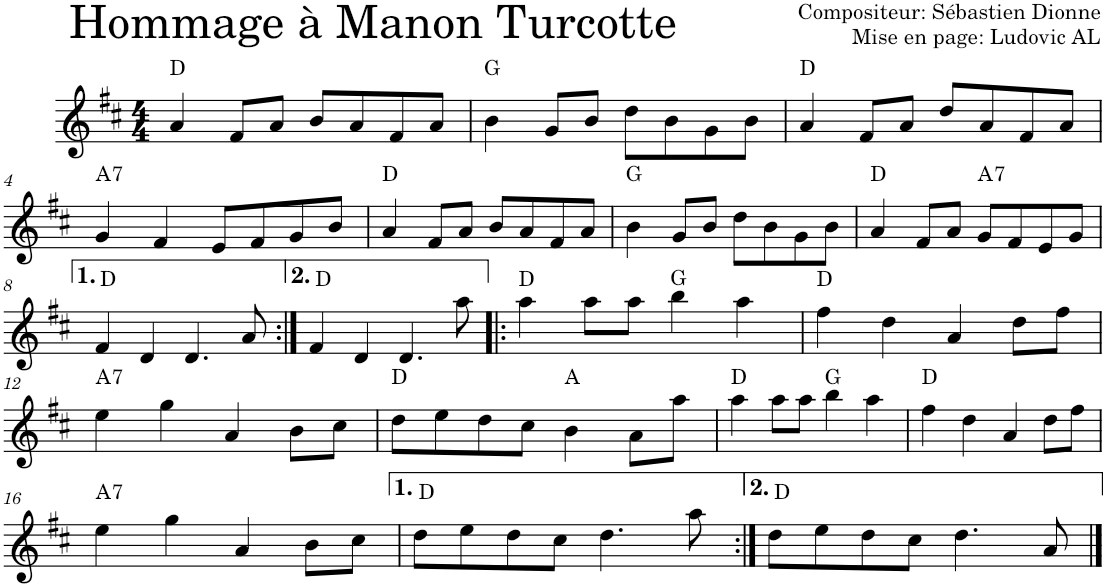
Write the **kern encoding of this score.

**kern	**harte
*part1	*part1
*staff1	*
*I"Violon	*
*I'Vln.	*
*clefG2	*
*k[f#c#]	*
*M4/4	*
=1	=1
4a/	D:maj
8f#/L	.
8a/J	.
8b/L	.
8a/	.
8f#/	.
8a/J	.
=2	=2
4b\	G:maj
8g/L	.
8b/J	.
8dd\L	.
8b\	.
8g\	.
8b\J	.
=3	=3
4a/	D:maj
8f#/L	.
8a/J	.
8dd/L	.
8a/	.
8f#/	.
8a/J	.
!!LO:LB:g=z
=4	=4
!	!LO:H:kt=7
4g/	A:7
4f#/	.
8e/L	.
8f#/	.
8g/	.
8b/J	.
=5	=5
4a/	D:maj
8f#/L	.
8a/J	.
8b/L	.
8a/	.
8f#/	.
8a/J	.
=6	=6
4b\	G:maj
8g/L	.
8b/J	.
8dd\L	.
8b\	.
8g\	.
8b\J	.
=7	=7
4a/	D:maj
8f#/L	.
8a/J	.
!	!LO:H:kt=7
8g/L	A:7
8f#/	.
8e/	.
8g/J	.
!!LO:LB:g=z
=8	=8
4f#/	D:maj
4d/	.
4.d/	.
8a/	.
=9:|!	=9:|!
4f#/	D:maj
4d/	.
4.d/	.
8aa\	.
=10!|:	=10!|:
4aa\	D:maj
8aa\L	.
8aa\J	.
4bb\	G:maj
4aa\	.
=11	=11
4ff#\	D:maj
4dd\	.
4a/	.
8dd\L	.
8ff#\J	.
!!LO:LB:g=z
=12	=12
!	!LO:H:kt=7
4ee\	A:7
4gg\	.
4a/	.
8b\L	.
8cc#\J	.
=13	=13
8dd\L	D:maj
8ee\	.
8dd\	.
8cc#\J	.
4b\	A:maj
8a\L	.
8aa\J	.
=14	=14
4aa\	D:maj
8aa\L	.
8aa\J	.
4bb\	G:maj
4aa\	.
=15	=15
4ff#\	D:maj
4dd\	.
4a/	.
8dd\L	.
8ff#\J	.
!!LO:LB:g=z
=16	=16
!	!LO:H:kt=7
4ee\	A:7
4gg\	.
4a/	.
8b\L	.
8cc#\J	.
=17	=17
8dd\L	D:maj
8ee\	.
8dd\	.
8cc#\J	.
4.dd\	.
8aa\	.
=18:|!	=18:|!
8dd\L	D:maj
8ee\	.
8dd\	.
8cc#\J	.
4.dd\	.
8a/	.
==	==
*-	*-
